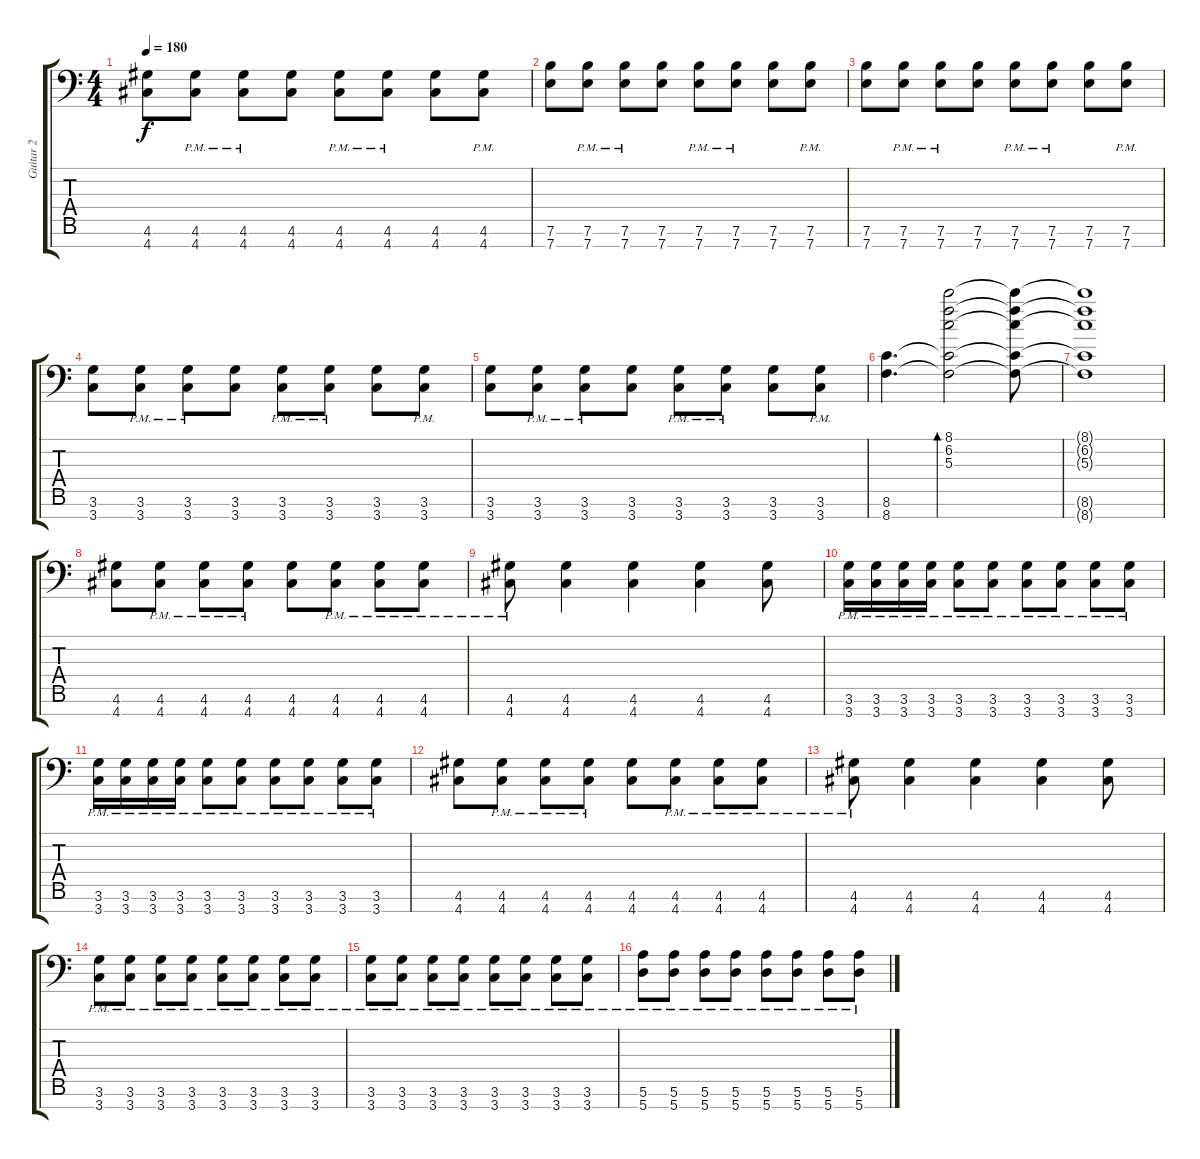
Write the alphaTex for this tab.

\track ("Guitar 2" "Guitar 2") {instrument distortionguitar}
\staff {score tabs}
\tuning (E4 B3 G3 D3 A2 E2 A1) {hide}
\ts (4 4)
\tempo 180
\clef f4
\ks c
(4.6 4.7).8{dy f} (4.6{pm} 4.7{pm}).8 (4.6{pm} 4.7{pm}).8 (4.6 4.7).8 (4.6{pm} 4.7{pm}).8 (4.6{pm} 4.7{pm}).8 (4.6 4.7).8 (4.6{pm} 4.7{pm}).8 |
(7.6 7.7).8 (7.6{pm} 7.7{pm}).8 (7.6{pm} 7.7{pm}).8 (7.6 7.7).8 (7.6{pm} 7.7{pm}).8 (7.6{pm} 7.7{pm}).8 (7.6 7.7).8 (7.6{pm} 7.7{pm}).8 |
(7.6 7.7).8 (7.6{pm} 7.7{pm}).8 (7.6{pm} 7.7{pm}).8 (7.6 7.7).8 (7.6{pm} 7.7{pm}).8 (7.6{pm} 7.7{pm}).8 (7.6 7.7).8 (7.6{pm} 7.7{pm}).8 |
(3.6 3.7).8 (3.6{pm} 3.7{pm}).8 (3.6{pm} 3.7{pm}).8 (3.6 3.7).8 (3.6{pm} 3.7{pm}).8 (3.6{pm} 3.7{pm}).8 (3.6 3.7).8 (3.6{pm} 3.7{pm}).8 |
(3.6 3.7).8 (3.6{pm} 3.7{pm}).8 (3.6{pm} 3.7{pm}).8 (3.6 3.7).8 (3.6{pm} 3.7{pm}).8 (3.6{pm} 3.7{pm}).8 (3.6 3.7).8 (3.6{pm} 3.7{pm}).8 |
(8.6 8.7).4{d} (8.1 6.2 5.3 8.6{t} 8.7{t}).2{bd 480} (8.1{t} 6.2{t} 5.3{t} 8.6{t} 8.7{t}).8 |
(8.1{t} 6.2{t} 5.3{t} 8.6{t} 8.7{t}).1 |
(4.6 4.7).8 (4.6{pm} 4.7{pm}).8 (4.6{pm} 4.7{pm}).8 (4.6{pm} 4.7{pm}).8 (4.6 4.7).8 (4.6{pm} 4.7{pm}).8 (4.6{pm} 4.7{pm}).8 (4.6{pm} 4.7{pm}).8 |
(4.6{pm} 4.7{pm}).8 (4.6 4.7).4 (4.6 4.7).4 (4.6 4.7).4 (4.6 4.7).8 |
(3.6{pm} 3.7{pm}).16 (3.6{pm} 3.7{pm}).16 (3.6{pm} 3.7{pm}).16 (3.6{pm} 3.7{pm}).16 (3.6{pm} 3.7{pm}).8 (3.6{pm} 3.7{pm}).8 (3.6{pm} 3.7{pm}).8 (3.6{pm} 3.7{pm}).8 (3.6{pm} 3.7{pm}).8 (3.6{pm} 3.7{pm}).8 |
(3.6{pm} 3.7{pm}).16 (3.6{pm} 3.7{pm}).16 (3.6{pm} 3.7{pm}).16 (3.6{pm} 3.7{pm}).16 (3.6{pm} 3.7{pm}).8 (3.6{pm} 3.7{pm}).8 (3.6{pm} 3.7{pm}).8 (3.6{pm} 3.7{pm}).8 (3.6{pm} 3.7{pm}).8 (3.6{pm} 3.7{pm}).8 |
(4.6 4.7).8 (4.6{pm} 4.7{pm}).8 (4.6{pm} 4.7{pm}).8 (4.6{pm} 4.7{pm}).8 (4.6 4.7).8 (4.6{pm} 4.7{pm}).8 (4.6{pm} 4.7{pm}).8 (4.6{pm} 4.7{pm}).8 |
(4.6{pm} 4.7{pm}).8 (4.6 4.7).4 (4.6 4.7).4 (4.6 4.7).4 (4.6 4.7).8 |
(3.6{pm} 3.7{pm}).8 (3.6{pm} 3.7{pm}).8 (3.6{pm} 3.7{pm}).8 (3.6{pm} 3.7{pm}).8 (3.6{pm} 3.7{pm}).8 (3.6{pm} 3.7{pm}).8 (3.6{pm} 3.7{pm}).8 (3.6{pm} 3.7{pm}).8 |
(3.6{pm} 3.7{pm}).8 (3.6{pm} 3.7{pm}).8 (3.6{pm} 3.7{pm}).8 (3.6{pm} 3.7{pm}).8 (3.6{pm} 3.7{pm}).8 (3.6{pm} 3.7{pm}).8 (3.6{pm} 3.7{pm}).8 (3.6{pm} 3.7{pm}).8 |
(5.6{pm} 5.7{pm}).8 (5.6{pm} 5.7{pm}).8 (5.6{pm} 5.7{pm}).8 (5.6{pm} 5.7{pm}).8 (5.6{pm} 5.7{pm}).8 (5.6{pm} 5.7{pm}).8 (5.6{pm} 5.7{pm}).8 (5.6{pm} 5.7{pm}).8
